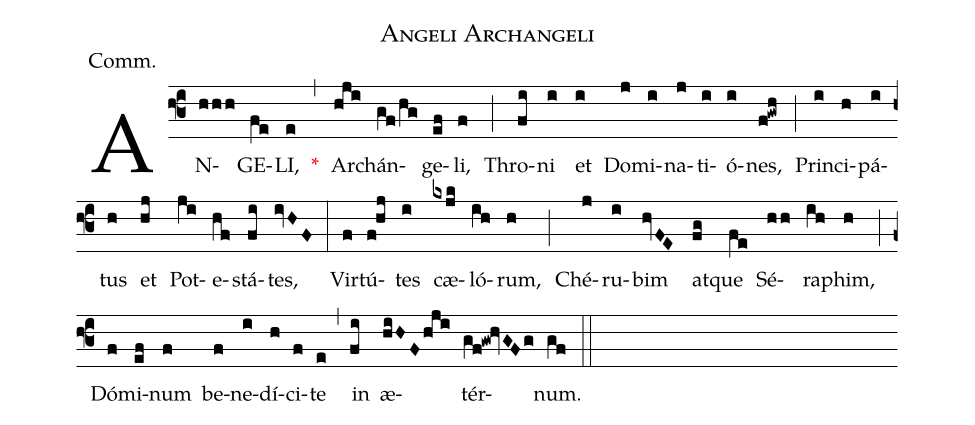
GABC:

name:Angeli Archangeli;
annotation:Comm.;
mode:II.;
office-part:Communion;
%%
(f3) AN(hhh)GE(fe)LI,(e) <v>\red{*}</v>(,) Arch(hji)án(gf/hg)ge(ef)li,(f) (;) Thro(fi)ni(i) et(i) Do(j)mi(i)na(j)ti(i)ó(i)nes,(f!gwh) (;) Prin(i)ci(h)pá(i)tus(h) et(hj) Pot(ji)e(hf)stá(fi)tes,(ivHF) (:) Vir(f)tú(f!hj)tes(i) cæ(kxjk)ló(ih)rum,(h) (;) Ché(j)ru(i)bim(hvFE) at(fg)que(fe) Sé(hh)ra(ih)phim,(h) (;) Dó(f)mi(ef)num(f) be(f)ne(i)dí(h)ci(f)te(e) (,) in(fi) æ(hiHFhji)tér(gf!gw!hvGFg)num.(gf) (::)
